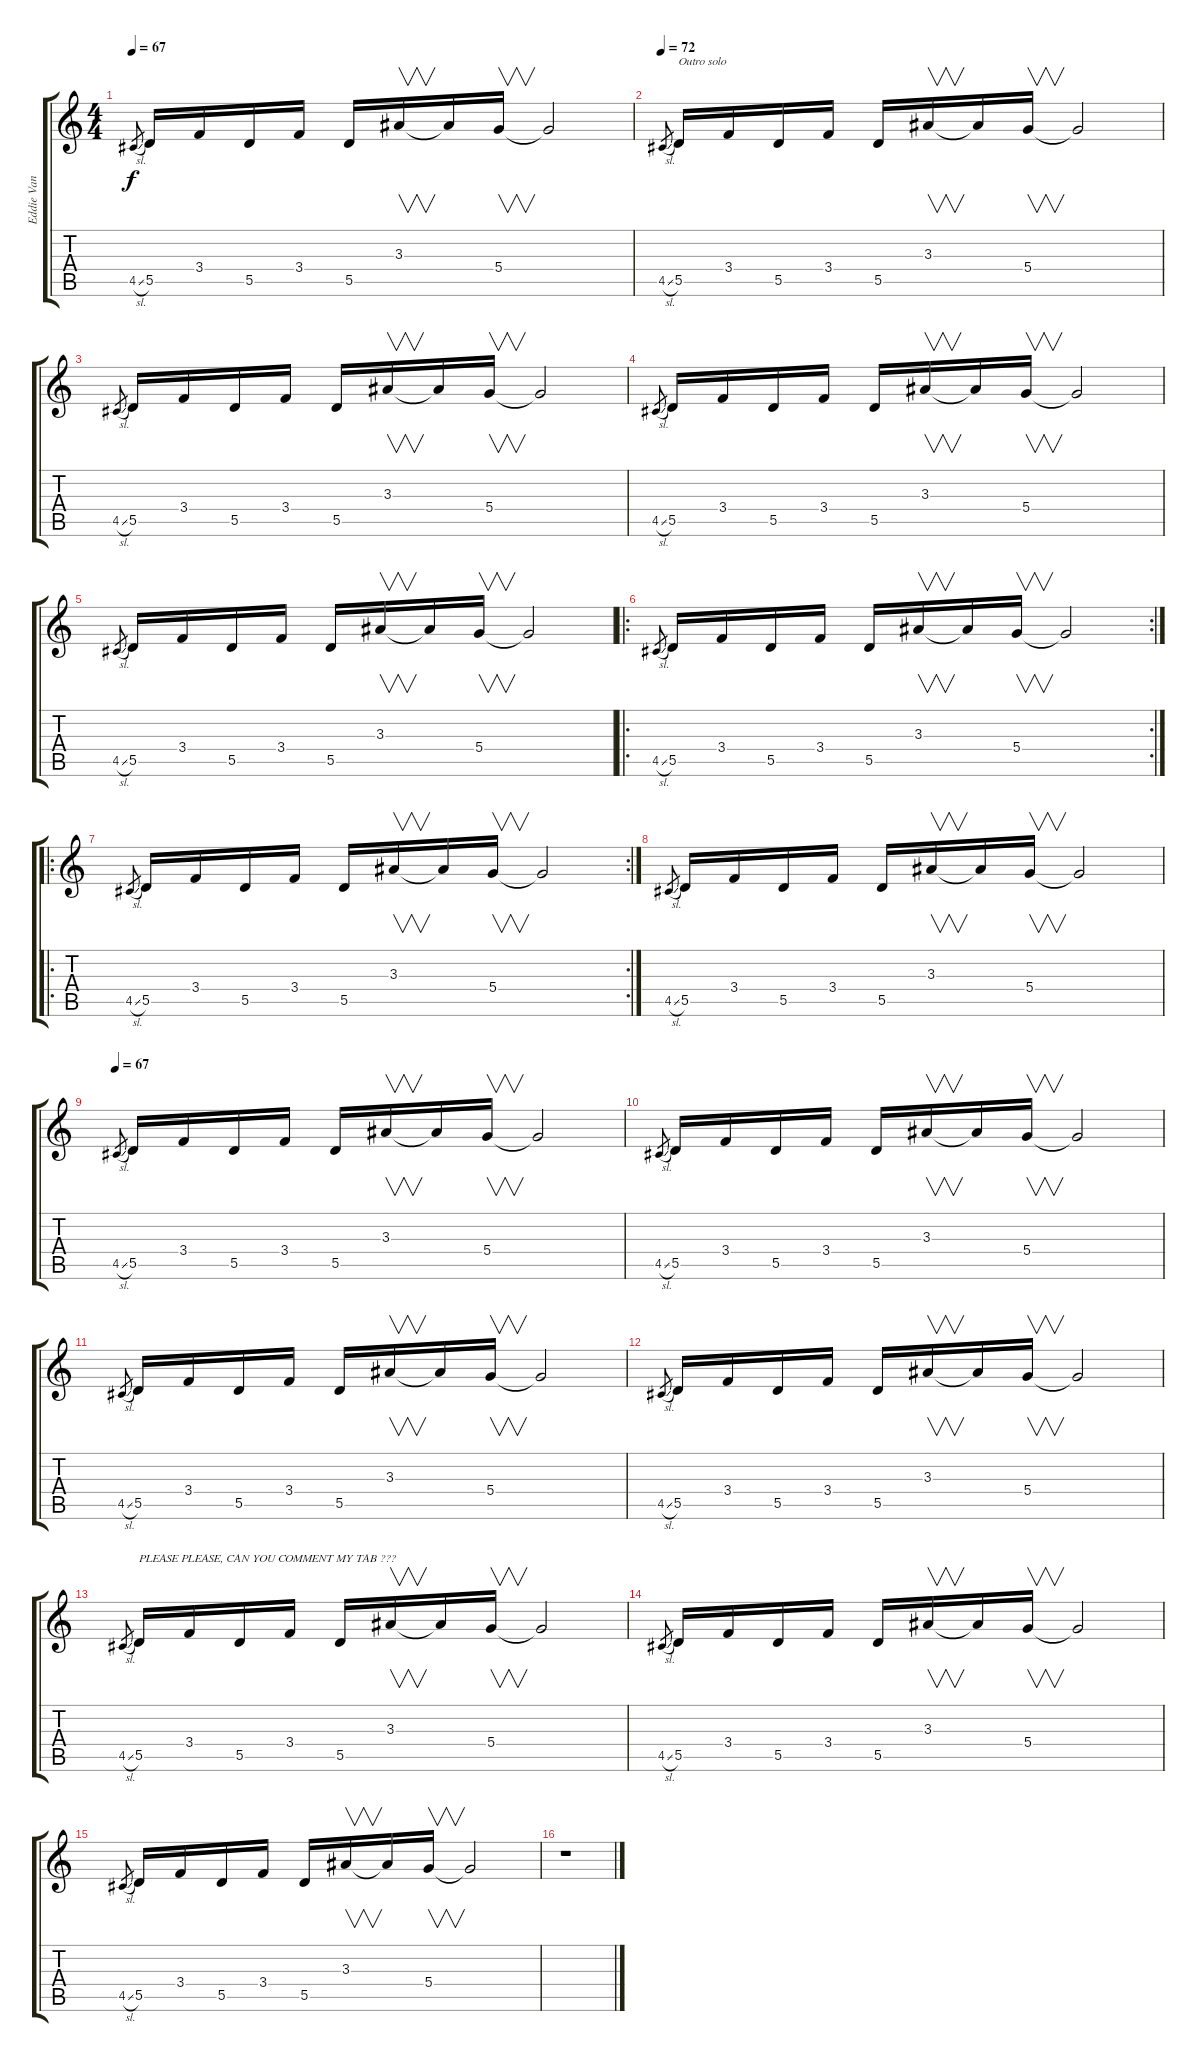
\track ("Eddie Van Halen" "Eddie Van ") {instrument distortionguitar}
\staff {score tabs}
\tuning (E4 B3 G3 D3 A2 E2) {hide}
\ts (4 4)
\tempo 67
\clef g2
\ks c
4.5{sl}.8{gr dy f} 5.5.16 3.4.16 5.5.16 3.4.16 5.5.16 3.3.16{v} 3.3{t}.16 5.4.16{v} 5.4{t}.2 |
\tempo 72
4.5{sl}.8{gr} 5.5.16{txt "Outro solo" volume 11} 3.4.16 5.5.16 3.4.16 5.5.16 3.3.16{v} 3.3{t}.16 5.4.16{v} 5.4{t}.2 |
4.5{sl}.8{gr} 5.5.16 3.4.16 5.5.16 3.4.16 5.5.16 3.3.16{v} 3.3{t}.16 5.4.16{v} 5.4{t}.2 |
4.5{sl}.8{gr} 5.5.16 3.4.16 5.5.16 3.4.16 5.5.16 3.3.16{v} 3.3{t}.16 5.4.16{v} 5.4{t}.2 |
4.5{sl}.8{gr} 5.5.16 3.4.16 5.5.16 3.4.16 5.5.16 3.3.16{v} 3.3{t}.16 5.4.16{v} 5.4{t}.2 |
\ro
\rc 2
4.5{sl}.8{gr} 5.5.16 3.4.16 5.5.16 3.4.16 5.5.16 3.3.16{v} 3.3{t}.16 5.4.16{v} 5.4{t}.2 |
\ro
\rc 2
4.5{sl}.8{gr} 5.5.16 3.4.16 5.5.16 3.4.16 5.5.16 3.3.16{v} 3.3{t}.16 5.4.16{v} 5.4{t}.2 |
4.5{sl}.8{gr} 5.5.16 3.4.16 5.5.16 3.4.16 5.5.16 3.3.16{v} 3.3{t}.16 5.4.16{v} 5.4{t}.2 |
\tempo 67
4.5{sl}.8{gr} 5.5.16 3.4.16 5.5.16 3.4.16 5.5.16 3.3.16{v} 3.3{t}.16 5.4.16{v} 5.4{t}.2 |
4.5{sl}.8{gr} 5.5.16{volume 11} 3.4.16 5.5.16 3.4.16 5.5.16 3.3.16{v} 3.3{t}.16 5.4.16{v} 5.4{t}.2 |
4.5{sl}.8{gr} 5.5.16 3.4.16 5.5.16 3.4.16 5.5.16 3.3.16{v} 3.3{t}.16 5.4.16{v} 5.4{t}.2 |
4.5{sl}.8{gr} 5.5.16{volume 13} 3.4.16 5.5.16 3.4.16 5.5.16 3.3.16{v} 3.3{t}.16 5.4.16{v} 5.4{t}.2 |
4.5{sl}.8{gr} 5.5.16{txt "PLEASE PLEASE, CAN YOU COMMENT MY TAB ???" volume 11} 3.4.16 5.5.16 3.4.16 5.5.16 3.3.16{v} 3.3{t}.16 5.4.16{v} 5.4{t}.2 |
4.5{sl}.8{gr} 5.5.16{volume 9} 3.4.16 5.5.16 3.4.16 5.5.16 3.3.16{v} 3.3{t}.16 5.4.16{v} 5.4{t}.2 |
4.5{sl}.8{gr} 5.5.16{volume 6} 3.4.16 5.5.16 3.4.16 5.5.16 3.3.16{v} 3.3{t}.16 5.4.16{v} 5.4{t}.2 |
r.1
